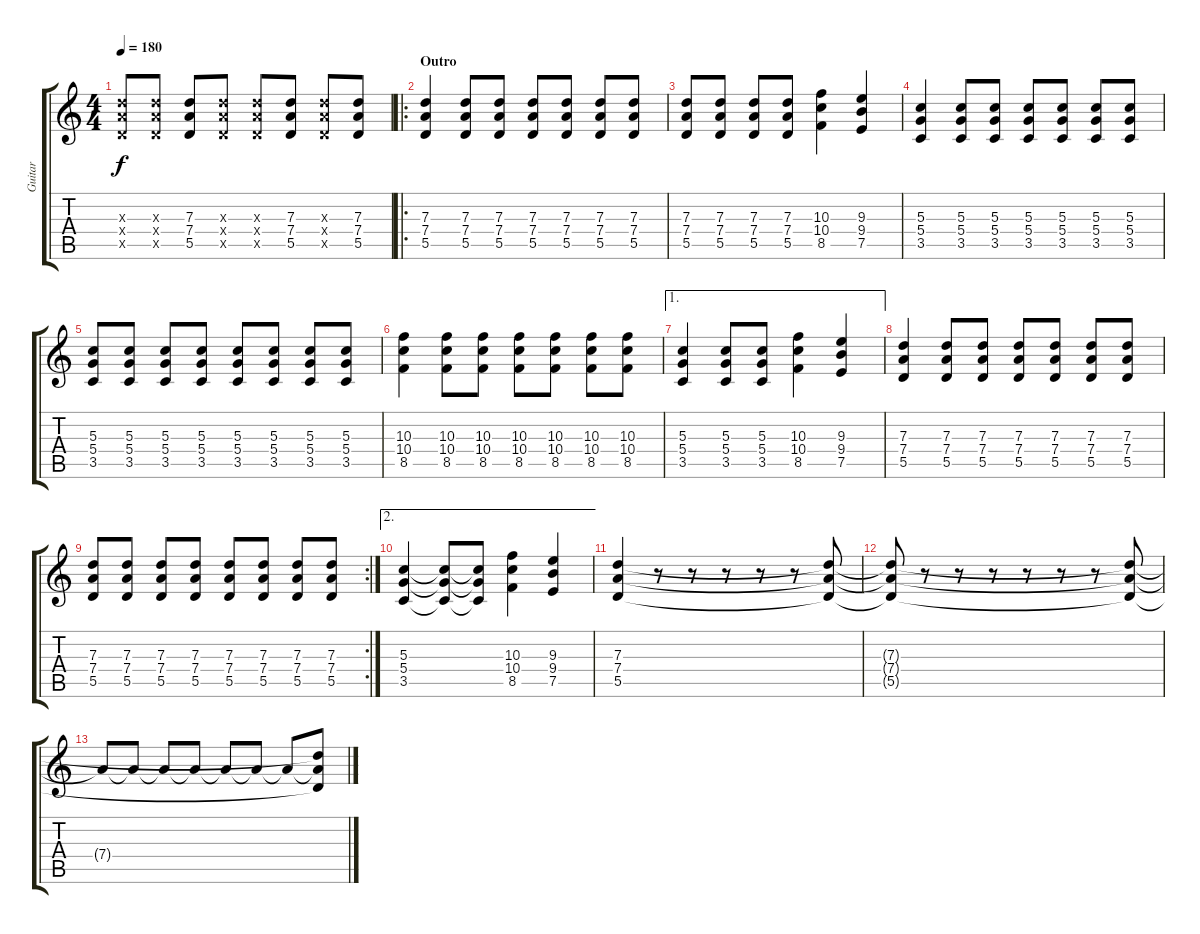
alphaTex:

\track ("Guitar" "Guitar") {instrument overdrivenguitar}
\staff {score tabs}
\tuning (E4 B3 G3 D3 A2 E2) {hide}
\ts (4 4)
\tempo 180
\clef g2
\ks c
(7.3{x} 7.4{x} 5.5{x}).8{dy f} (7.3{x} 7.4{x} 5.5{x}).8 (7.3 7.4 5.5).8 (7.3{x} 7.4{x} 5.5{x}).8 (7.3{x} 7.4{x} 5.5{x}).8 (7.3 7.4 5.5).8 (7.3{x} 7.4{x} 5.5{x}).8 (7.3 7.4 5.5).8 |
\ro
\section ("" "Outro")
(7.3 7.4 5.5).4 (7.3 7.4 5.5).8 (7.3 7.4 5.5).8 (7.3 7.4 5.5).8 (7.3 7.4 5.5).8 (7.3 7.4 5.5).8 (7.3 7.4 5.5).8 |
(7.3 7.4 5.5).8 (7.3 7.4 5.5).8 (7.3 7.4 5.5).8 (7.3 7.4 5.5).8 (10.3 10.4 8.5).4 (9.3 9.4 7.5).4 |
(5.3 5.4 3.5).4 (5.3 5.4 3.5).8 (5.3 5.4 3.5).8 (5.3 5.4 3.5).8 (5.3 5.4 3.5).8 (5.3 5.4 3.5).8 (5.3 5.4 3.5).8 |
(5.3 5.4 3.5).8 (5.3 5.4 3.5).8 (5.3 5.4 3.5).8 (5.3 5.4 3.5).8 (5.3 5.4 3.5).8 (5.3 5.4 3.5).8 (5.3 5.4 3.5).8 (5.3 5.4 3.5).8 |
(10.3 10.4 8.5).4 (10.3 10.4 8.5).8 (10.3 10.4 8.5).8 (10.3 10.4 8.5).8 (10.3 10.4 8.5).8 (10.3 10.4 8.5).8 (10.3 10.4 8.5).8 |
\ae 1
(5.3 5.4 3.5).4 (5.3 5.4 3.5).8 (5.3 5.4 3.5).8 (10.3 10.4 8.5).4 (9.3 9.4 7.5).4 |
(7.3 7.4 5.5).4 (7.3 7.4 5.5).8 (7.3 7.4 5.5).8 (7.3 7.4 5.5).8 (7.3 7.4 5.5).8 (7.3 7.4 5.5).8 (7.3 7.4 5.5).8 |
\rc 2
(7.3 7.4 5.5).8 (7.3 7.4 5.5).8 (7.3 7.4 5.5).8 (7.3 7.4 5.5).8 (7.3 7.4 5.5).8 (7.3 7.4 5.5).8 (7.3 7.4 5.5).8 (7.3 7.4 5.5).8 |
\ae 2
(5.3 5.4 3.5).4 (5.3{t} 5.4{t} 3.5{t}).8 (5.3{t} 5.4{t} 3.5{t}).8 (10.3 10.4 8.5).4 (9.3 9.4 7.5).4 |
(7.3 7.4 5.5).4 r.8 r.8 r.8 r.8 r.8 (7.3{t} 7.4{t} 5.5{t}).8 |
(7.3{t} 7.4{t} 5.5{t}).8 r.8 r.8 r.8 r.8 r.8 r.8 (7.3{t} 7.4{t} 5.5{t}).8 |
7.4{t}.8 7.4{t}.8 7.4{t}.8 7.4{t}.8 7.4{t}.8 7.4{t}.8 7.4{t}.8 (7.3{t} 7.4{t} 5.5{t}).8
